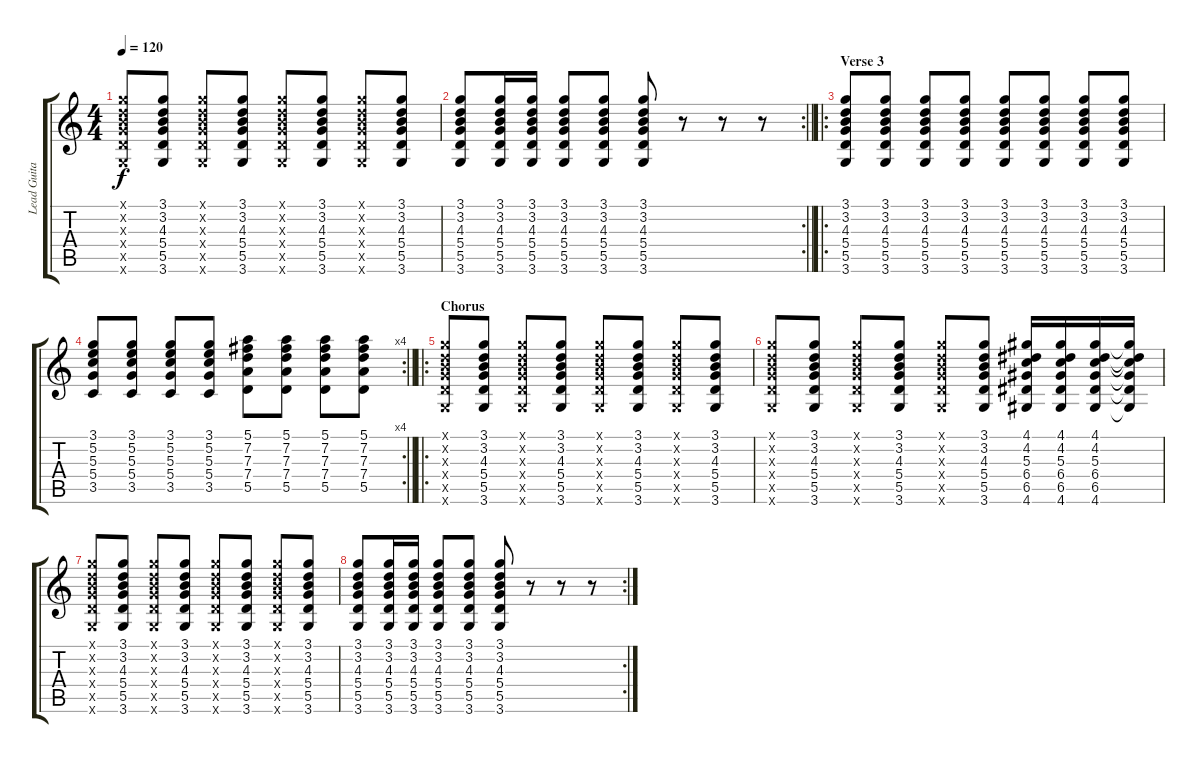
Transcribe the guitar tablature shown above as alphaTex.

\track ("Lead Guitar" "Lead Guita") {instrument acousticguitarnylon}
\staff {score tabs}
\tuning (E4 B3 G3 D3 A2 E2) {hide}
\ts (4 4)
\tempo 120
\clef g2
\ks c
(3.1{x} 3.2{x} 4.3{x} 5.4{x} 5.5{x} 3.6{x}).8{dy f} (3.1 3.2 4.3 5.4 5.5 3.6).8 (3.1{x} 3.2{x} 4.3{x} 5.4{x} 5.5{x} 3.6{x}).8 (3.1 3.2 4.3 5.4 5.5 3.6).8 (3.1{x} 3.2{x} 4.3{x} 5.4{x} 5.5{x} 3.6{x}).8 (3.1 3.2 4.3 5.4 5.5 3.6).8 (3.1{x} 3.2{x} 4.3{x} 5.4{x} 5.5{x} 3.6{x}).8 (3.1 3.2 4.3 5.4 5.5 3.6).8 |
\rc 2
\barLineRight lightlight
(3.1 3.2 4.3 5.4 5.5 3.6).8 (3.1 3.2 4.3 5.4 5.5 3.6).16 (3.1 3.2 4.3 5.4 5.5 3.6).16 (3.1 3.2 4.3 5.4 5.5 3.6).8 (3.1 3.2 4.3 5.4 5.5 3.6).8 (3.1 3.2 4.3 5.4 5.5 3.6).8 r.8 r.8 r.8 |
\ro
\section ("" "Verse 3")
(3.1 3.2 4.3 5.4 5.5 3.6).8 (3.1 3.2 4.3 5.4 5.5 3.6).8 (3.1 3.2 4.3 5.4 5.5 3.6).8 (3.1 3.2 4.3 5.4 5.5 3.6).8 (3.1 3.2 4.3 5.4 5.5 3.6).8 (3.1 3.2 4.3 5.4 5.5 3.6).8 (3.1 3.2 4.3 5.4 5.5 3.6).8 (3.1 3.2 4.3 5.4 5.5 3.6).8 |
\rc 4
\barLineRight lightlight
(3.1 5.2 5.3 5.4 3.5).8 (3.1 5.2 5.3 5.4 3.5).8 (3.1 5.2 5.3 5.4 3.5).8 (3.1 5.2 5.3 5.4 3.5).8 (5.1 7.2 7.3 7.4 5.5).8 (5.1 7.2 7.3 7.4 5.5).8 (5.1 7.2 7.3 7.4 5.5).8 (5.1 7.2 7.3 7.4 5.5).8 |
\ro
\section ("" "Chorus")
(3.1{x} 3.2{x} 4.3{x} 5.4{x} 5.5{x} 3.6{x}).8 (3.1 3.2 4.3 5.4 5.5 3.6).8 (3.1{x} 3.2{x} 4.3{x} 5.4{x} 5.5{x} 3.6{x}).8 (3.1 3.2 4.3 5.4 5.5 3.6).8 (3.1{x} 3.2{x} 4.3{x} 5.4{x} 5.5{x} 3.6{x}).8 (3.1 3.2 4.3 5.4 5.5 3.6).8 (3.1{x} 3.2{x} 4.3{x} 5.4{x} 5.5{x} 3.6{x}).8 (3.1 3.2 4.3 5.4 5.5 3.6).8 |
(3.1{x} 3.2{x} 4.3{x} 5.4{x} 5.5{x} 3.6{x}).8 (3.1 3.2 4.3 5.4 5.5 3.6).8 (3.1{x} 3.2{x} 4.3{x} 5.4{x} 5.5{x} 3.6{x}).8 (3.1 3.2 4.3 5.4 5.5 3.6).8 (3.1{x} 3.2{x} 4.3{x} 5.4{x} 5.5{x} 3.6{x}).8 (3.1 3.2 4.3 5.4 5.5 3.6).8 (4.1 4.2 5.3 6.4 6.5 4.6).16 (4.1 4.2 5.3 6.4 6.5 4.6).16 (4.1 4.2 5.3 6.4 6.5 4.6).16 (4.1{t} 4.2{t} 5.3{t} 6.4{t} 6.5{t} 4.6{t}).16 |
(3.1{x} 3.2{x} 4.3{x} 5.4{x} 5.5{x} 3.6{x}).8 (3.1 3.2 4.3 5.4 5.5 3.6).8 (3.1{x} 3.2{x} 4.3{x} 5.4{x} 5.5{x} 3.6{x}).8 (3.1 3.2 4.3 5.4 5.5 3.6).8 (3.1{x} 3.2{x} 4.3{x} 5.4{x} 5.5{x} 3.6{x}).8 (3.1 3.2 4.3 5.4 5.5 3.6).8 (3.1{x} 3.2{x} 4.3{x} 5.4{x} 5.5{x} 3.6{x}).8 (3.1 3.2 4.3 5.4 5.5 3.6).8 |
\rc 2
(3.1 3.2 4.3 5.4 5.5 3.6).8 (3.1 3.2 4.3 5.4 5.5 3.6).16 (3.1 3.2 4.3 5.4 5.5 3.6).16 (3.1 3.2 4.3 5.4 5.5 3.6).8 (3.1 3.2 4.3 5.4 5.5 3.6).8 (3.1 3.2 4.3 5.4 5.5 3.6).8 r.8 r.8 r.8
